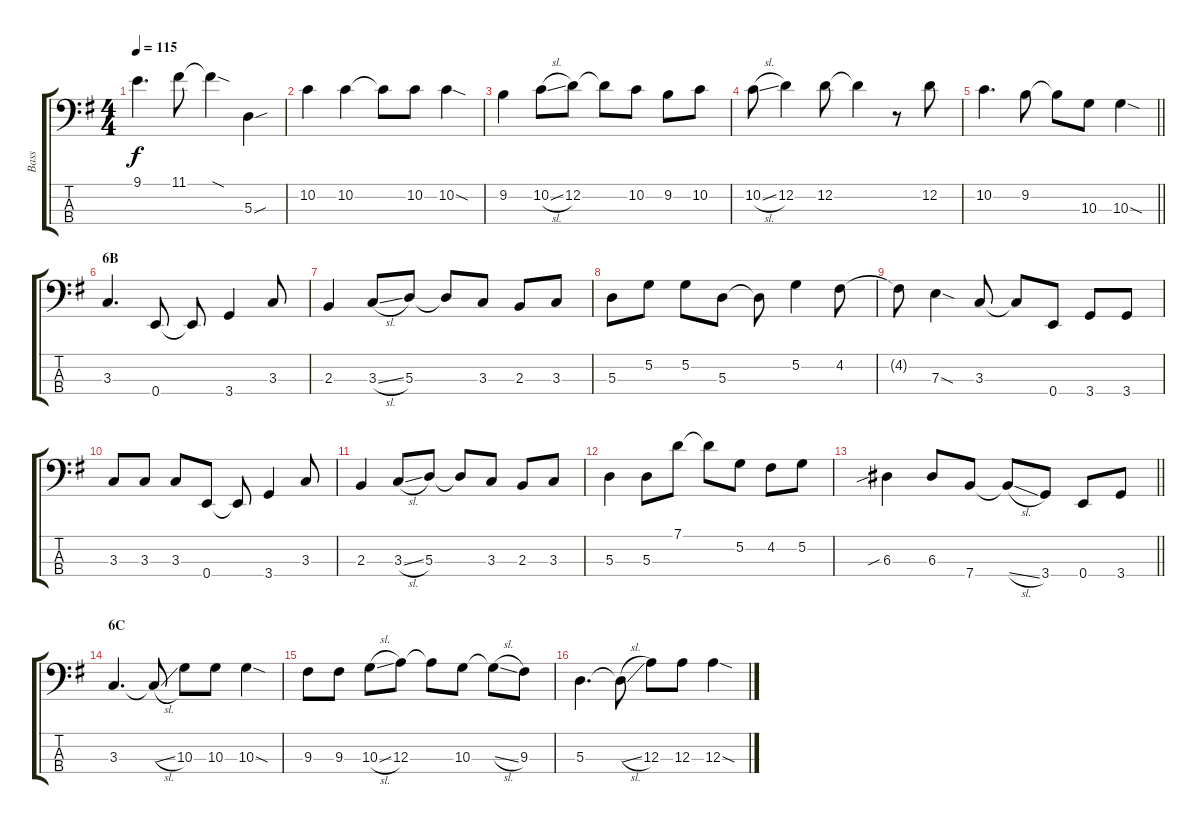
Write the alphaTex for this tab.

\track ("Bass" "Bass") {instrument electricbasspick}
\staff {score tabs}
\tuning (G2 D2 A1 E1) {hide}
\ts (4 4)
\tempo 115
\clef f4
\ks g
9.1.4{d dy f} 11.1.8 11.1{sod t}.4 5.3{sou}.4 |
10.2.4 10.2.4 10.2{t}.8 10.2.8 10.2{sod}.4 |
9.2.4 10.2{sl}.8 12.2.8 12.2{t}.8 10.2.8 9.2.8 10.2.8 |
10.2{sl}.8 12.2.4 12.2.8 12.2{t}.4 r.8 12.2.8 |
\barLineRight lightlight
10.2.4{d} 9.2.8 9.2{t}.8 10.3.8 10.3{sod}.4 |
\section ("" "6B")
3.3.4{d} 0.4.8 0.4{t}.8 3.4.4 3.3.8 |
2.3.4 3.3{sl}.8 5.3.8 5.3{t}.8 3.3.8 2.3.8 3.3.8 |
5.3.8 5.2.8 5.2.8 5.3.8 5.3{t}.8 5.2.4 4.2.8 |
4.2{t}.8 7.3{sod}.4 3.3.8 3.3{t}.8 0.4.8 3.4.8 3.4.8 |
3.3.8 3.3.8 3.3.8 0.4.8 0.4{t}.8 3.4.4 3.3.8 |
2.3.4 3.3{sl}.8 5.3.8 5.3{t}.8 3.3.8 2.3.8 3.3.8 |
5.3.4 5.3.8 7.1.8 7.1{t}.8 5.2.8 4.2.8 5.2.8 |
\barLineRight lightlight
6.3{sib}.4 6.3.8 7.4.8 7.4{sl t}.8 3.4.8 0.4.8 3.4.8 |
\section ("" "6C")
3.3.4{d} 3.3{sl t}.8 10.3.8 10.3.8 10.3{sod}.4 |
9.3.8 9.3.8 10.3{sl}.8 12.3.8 12.3{t}.8 10.3.8 10.3{sl t}.8 9.3.8 |
5.3.4{d} 5.3{sl t}.8 12.3.8 12.3.8 12.3{sod}.4
